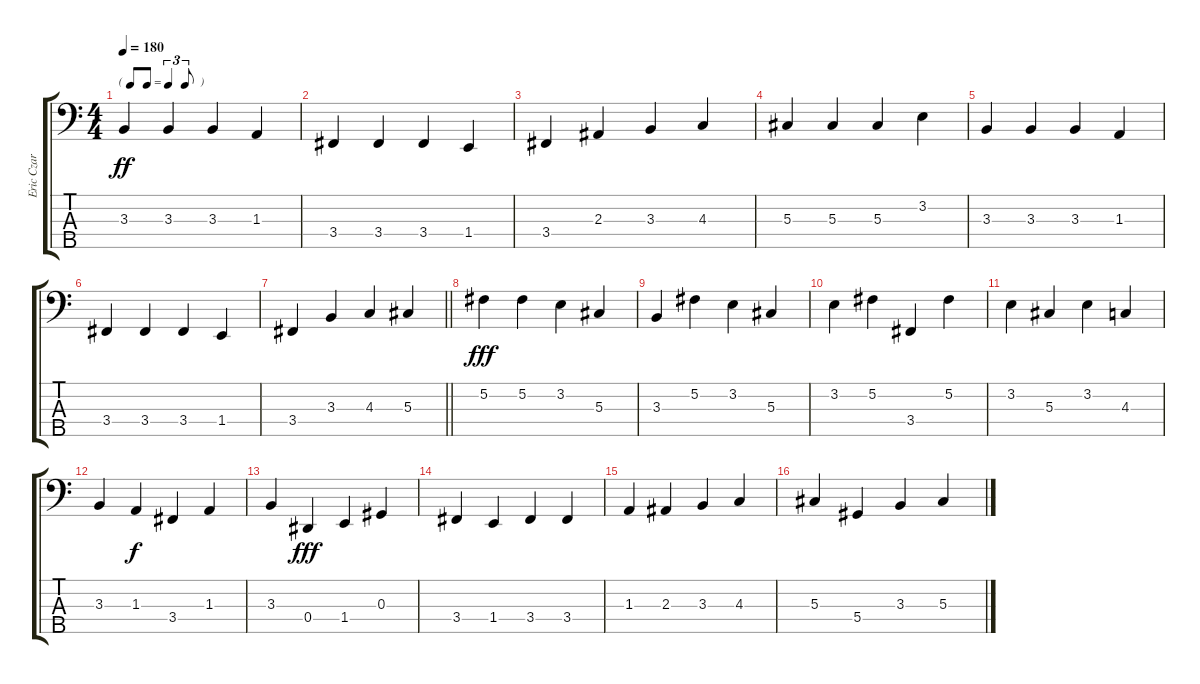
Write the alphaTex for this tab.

\track ("Eric Czar" "Eric Czar") {instrument electricbassfinger}
\staff {score tabs}
\tuning (Gb2 Db2 Ab1 Eb1 Bb0) {hide}
\ts (4 4)
\tf triplet8th
\tempo 180
\clef f4
\ks c
3.3.4{dy ff} 3.3.4 3.3.4 1.3.4 |
3.4.4 3.4.4 3.4.4 1.4.4 |
3.4.4 2.3.4 3.3.4 4.3.4 |
5.3.4 5.3.4 5.3.4 3.2.4 |
3.3.4 3.3.4 3.3.4 1.3.4 |
3.4.4 3.4.4 3.4.4 1.4.4 |
\barLineRight lightlight
3.4.4 3.3.4 4.3.4 5.3.4 |
5.2.4{dy fff volume 16} 5.2.4 3.2.4 5.3.4 |
3.3.4 5.2.4 3.2.4 5.3.4 |
3.2.4 5.2.4 3.4.4 5.2.4 |
3.2.4 5.3.4 3.2.4 4.3.4 |
3.3.4 1.3.4{dy f} 3.4.4 1.3.4 |
3.3.4 0.4.4{dy fff} 1.4.4 0.3.4 |
3.4.4 1.4.4 3.4.4 3.4.4 |
1.3.4 2.3.4 3.3.4 4.3.4 |
5.3.4 5.4.4 3.3.4 5.3.4
